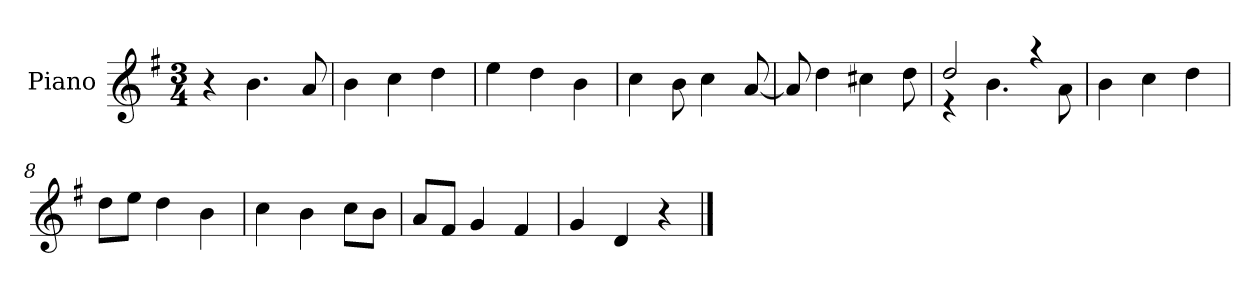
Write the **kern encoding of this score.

**kern
*part1
*staff1
*I"Piano
*I'P-no
*clefG2
*k[f#]
*M3/4
*MM178
=1
4r
4.b\
8a/
=2
4b\
4cc\
4dd\
=3
4ee\
4dd\
4b\
=4
4cc\
8b\
4cc\
[8a/
=5
8a/]
4dd\
4cc#X\
8dd\
=6
*^
2dd/	4r
.	4.b\
4r	.
.	8a\
*v	*v
=7
4b\
4cc\
4dd\
=8
8dd\L
8ee\J
4dd\
4b\
=9
4cc\
4b\
8cc\L
8b\J
!!LO:LB:g=z
=10
8a/L
8f#/J
4g/
4f#/
=11
4g/
4d/
4r
==
*-
